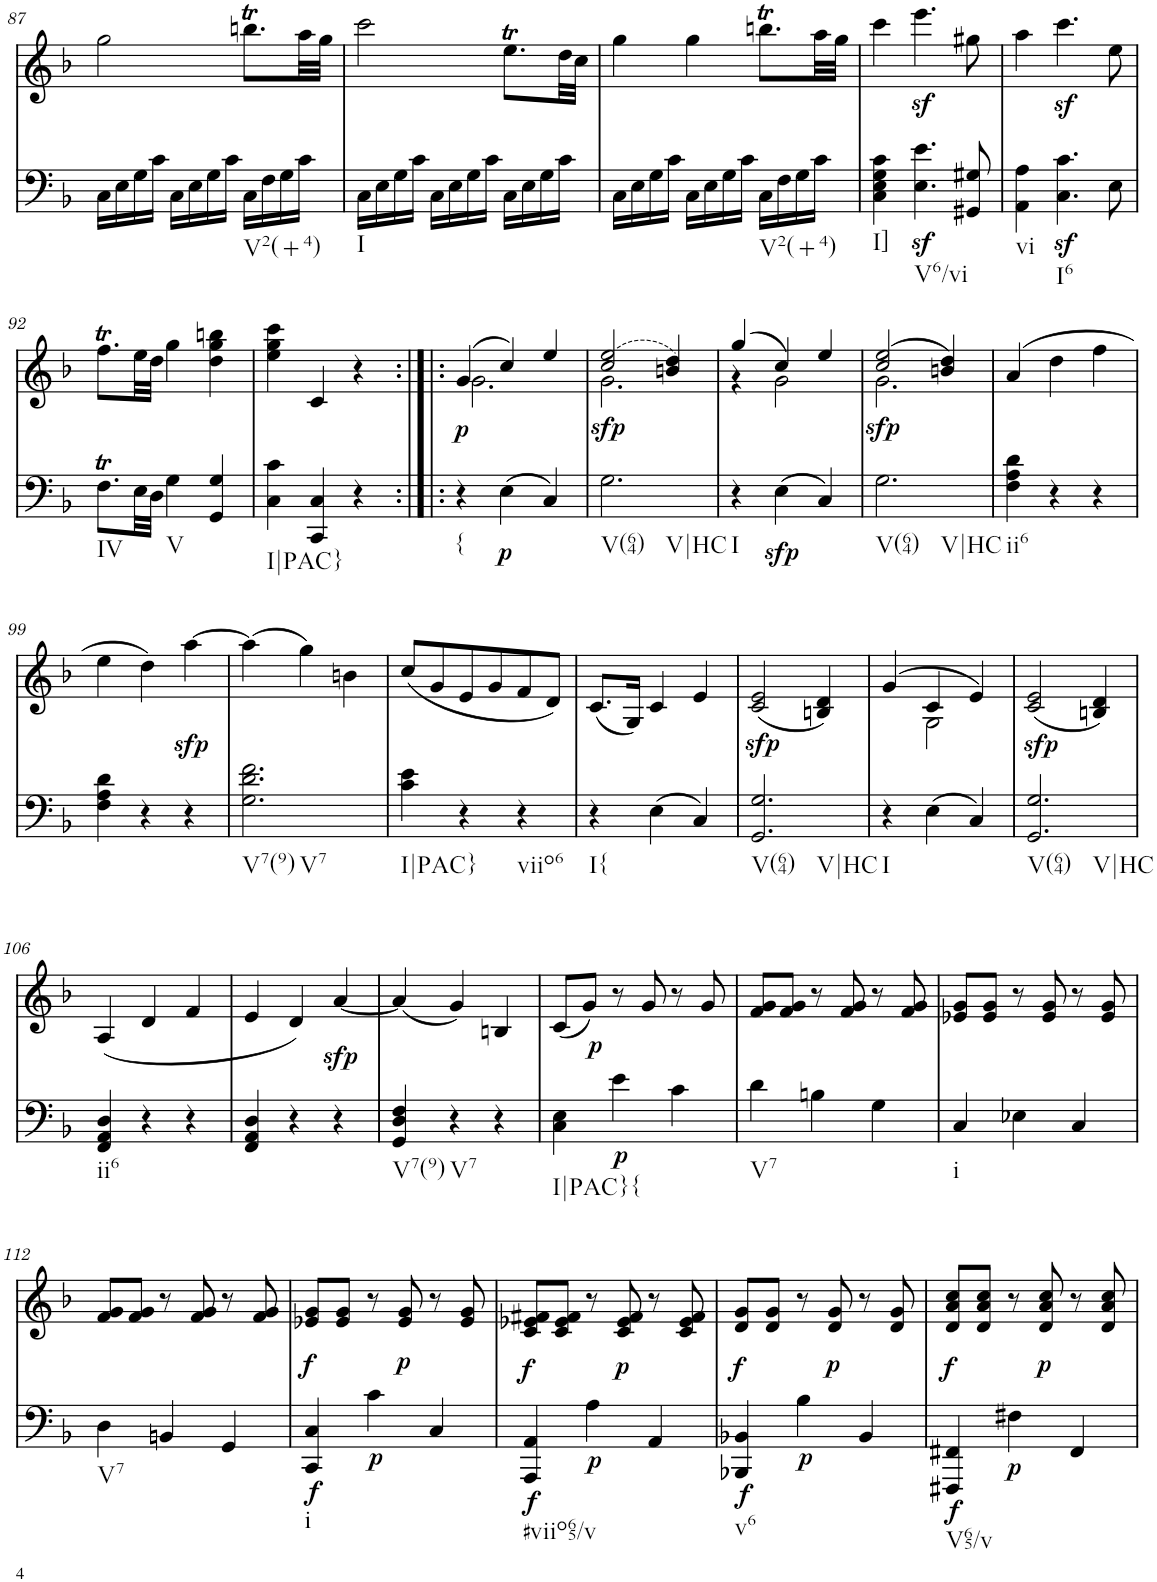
**kern	**kern	**dynam
*part1	*part1	*part1
*staff2	*staff1	*staff1/2
*I"Piano, Piano right	*	*
*I'Pno.	*	*
!!LO:PB:g=z
*clefF4	*clefG2	*
*k[b-]	*k[b-]	*
*M3/4	*M3/4	*
=87	=87	=87
16C\LL	2gg\	.
16E\	.	.
16G\	.	.
16c\JJ	.	.
16C\LL	.	.
16E\	.	.
16G\	.	.
16c\JJ	.	.
!LO:TX:b:t=V2(+4)	!	!
16C\LL	8.bbnt\L	.
16F\	.	.
16G\	.	.
16c\JJ	32aa\LL	.
.	32gg\JJJ	.
=88	=88	=88
!LO:TX:b:t=I	!	!
16C\LL	2ccc\	.
16E\	.	.
16G\	.	.
16c\JJ	.	.
16C\LL	.	.
16E\	.	.
16G\	.	.
16c\JJ	.	.
16C\LL	8.eet\L	.
16E\	.	.
16G\	.	.
16c\JJ	32dd\LL	.
.	32cc\JJJ	.
=89	=89	=89
16C\LL	4gg\	.
16E\	.	.
16G\	.	.
16c\JJ	.	.
16C\LL	4gg\	.
16E\	.	.
16G\	.	.
16c\JJ	.	.
!LO:TX:b:t=V2(+4)	!	!
16C\LL	8.bbnt\L	.
16F\	.	.
16G\	.	.
16c\JJ	32aa\LL	.
.	32gg\JJJ	.
=90	=90	=90
!LO:TX:b:t=I]	!	!
4C\ 4E\ 4G\ 4c\	4ccc\	.
!LO:TX:b:t=V6/vi	!	!
4.E\z< 4.e\z<	4.eeez<\	.
8GG#X/ 8G#X/	8gg#X\	.
=91	=91	=91
!LO:TX:b:t=vi	!	!
4AA\ 4A\	4aa\	.
!LO:TX:b:t=I6	!	!
4.C\z< 4.c\z<	4.cccz<\	.
8E\	8ee\	.
!!LO:LB:g=z
=92	=92	=92
!LO:TX:b:t=IV	!	!
8.FT\L	8.ffT\L	.
32E\LL	32ee\LL	.
32D\JJJ	32dd\JJJ	.
!LO:TX:b:t=V	!	!
4G\	4gg\	.
4GG/ 4G/	4dd\ 4gg\ 4bbn\	.
=93	=93	=93
!LO:TX:b:t=I|PAC}	!	!
4C\ 4c\	4ee\ 4gg\ 4ccc\	.
4CC/ 4C/	4c/	.
4r	4r	.
=94:|!|:	=94:|!|:	=94:|!|:
*	*^	*
!LO:TX:b:t={	!	!	!
!	!	!	!LO:DY:b
4r	(4g/	2.g\	p
!	!	!	!LO:DY:b=2
4E\	4cc/)	.	p
4C/	4ee/	.	.
=95	=95	=95	=95
!LO:TX:b:t=V(64)	!	!	!
!LO:TX:b:t=V|HC	!	!	!
!	!	!	!LO:DY:b
2.G\	(2cc/ 2ee/	2.g\	sfp
.	4bn/ 4dd/)	.	.
=96	=96	=96	=96
!LO:TX:b:t=I	!	!	!
4r	(4gg/	4r	.
!	!	!	!LO:DY:b=2
4E\	4cc/)	2g\	sfp
4C/	4ee/	.	.
=97	=97	=97	=97
!LO:TX:b:t=V(64)	!	!	!
!LO:TX:b:t=V|HC	!	!	!
!	!	!	!LO:DY:b
2.G\	(2cc/ 2ee/	2.g\	sfp
.	4bn/ 4dd/)	.	.
*	*v	*v	*
=98	=98	=98
!LO:TX:b:t=ii6	!	!
4F\ 4A\ 4d\	(4a/	.
4r	4dd\	.
4r	4ff\	.
!!LO:LB:g=z
=99	=99	=99
4F\ 4A\ 4d\	4ee\	.
4r	4dd\)	.
!	!	!LO:DY:b
4r	[4aa\	sfp
=100	=100	=100
!LO:TX:b:t=V7(9)	!	!
!LO:TX:b:t=V7	!	!
2.G\ 2.d\ 2.f\	(4aa\]	.
.	4gg\)	.
.	4bn\	.
=101	=101	=101
!LO:TX:b:t=I|PAC}	!	!
4c\ 4e\	(8cc/L	.
.	8g/	.
4r	8e/	.
.	8g/	.
!LO:TX:b:t=viio6	!	!
4r	8f/	.
.	8d/J)	.
=102	=102	=102
!LO:TX:b:t=I{	!	!
4r	(8.c/L	.
.	16G/Jk)	.
4E\	4c/	.
4C/	4e/	.
=103	=103	=103
!LO:TX:b:t=V(64)	!	!
!LO:TX:b:t=V|HC	!	!
!	!	!LO:DY:a=2
2.GG/ 2.G/	(2c/ 2e/	sfp
.	4Bn/ 4d/)	.
=104	=104	=104
*	*^	*
!LO:TX:b:t=I	!	!	!
4r	(4g/	4ryy	.
4E\	4c/	2G\	.
4C/	4e/)	.	.
*	*v	*v	*
=105	=105	=105
!LO:TX:b:t=V(64)	!	!
!LO:TX:b:t=V|HC	!	!
!	!	!LO:DY:a=2
2.GG/ 2.G/	(2c/ 2e/	sfp
.	4Bn/ 4d/)	.
!!LO:LB:g=z
=106	=106	=106
!LO:TX:b:t=ii6	!	!
4FF/ 4AA/ 4D/	(<4A/	.
4r	4d/	.
4r	4f/	.
=107	=107	=107
4FF/ 4AA/ 4D/	4e/	.
4r	4d/)	.
!	!	!LO:DY:b
4r	[4a/	sfp
=108	=108	=108
!LO:TX:b:t=V7(9)	!	!
4GG/ 4D/ 4F/	(4a/]	.
!LO:TX:b:t=V7	!	!
4r	4g/)	.
4r	4Bn/	.
=109	=109	=109
!LO:TX:b:t=I|PAC}{	!	!
4C\ 4E\	(8c/L	.
!	!	!LO:DY:b
.	8g/J)	p
!	!	!LO:DY:b=2
4e\	8r	p
.	8g/	.
4c\	8r	.
.	8g/	.
=110	=110	=110
!LO:TX:b:t=V7	!	!
4d\	8f/ 8g/L	.
.	8f/ 8g/J	.
4Bn\	8r	.
.	8f/ 8g/	.
4G\	8r	.
.	8f/ 8g/	.
=111	=111	=111
!LO:TX:b:t=i	!	!
4C/	8e-X/ 8g/L	.
.	8e-/ 8g/J	.
4E-X\	8r	.
.	8e-/ 8g/	.
4C/	8r	.
.	8e-/ 8g/	.
!!LO:LB:g=z
=112	=112	=112
!LO:TX:b:t=V7	!	!
4D\	8f/ 8g/L	.
.	8f/ 8g/J	.
4BBn/	8r	.
.	8f/ 8g/	.
4GG/	8r	.
.	8f/ 8g/	.
=113	=113	=113
!LO:TX:b:t=i	!	!
!	!	!LO:DY:b=2
!	!	!LO:DY:n=1:b
4CC/ 4C/	8e-X/ 8g/L	f f
.	8e-/ 8g/J	.
!	!	!LO:DY:n=2:b=2
4c\	8r	p
!	!	!LO:DY:n=3:b
.	8e-/ 8g/	p
4C/	8r	.
.	8e-/ 8g/	.
=114	=114	=114
!LO:TX:b:t=#viio65/v	!	!
!	!	!LO:DY:b=2
!	!	!LO:DY:n=1:b
4AAA/ 4AA/	8c/ 8e-X/ 8f#X/L	f f
.	8c/ 8e-/ 8f#/J	.
!	!	!LO:DY:n=2:b=2
4A\	8r	p
!	!	!LO:DY:n=3:b
.	8c/ 8e-/ 8f#/	p
4AA/	8r	.
.	8c/ 8e-/ 8f#/	.
=115	=115	=115
!LO:TX:b:t=v6	!	!
!	!	!LO:DY:b=2
!	!	!LO:DY:n=1:b
4BBB-X/ 4BB-X/	8d/ 8g/L	f f
.	8d/ 8g/J	.
!	!	!LO:DY:n=2:b=2
4B-\	8r	p
!	!	!LO:DY:n=3:b
.	8d/ 8g/	p
4BB-/	8r	.
.	8d/ 8g/	.
=116	=116	=116
!LO:TX:b:t=V65/v	!	!
!	!	!LO:DY:b=2
!	!	!LO:DY:n=1:b
4FFF#X/ 4FF#X/	8d/ 8a/ 8cc/L	f f
.	8d/ 8a/ 8cc/J	.
!	!	!LO:DY:n=2:b=2
4F#X\	8r	p
!	!	!LO:DY:n=3:b
.	8d/ 8a/ 8cc/	p
4FF#/	8r	.
.	8d/ 8a/ 8cc/	.
=	=	=
*-	*-	*-
